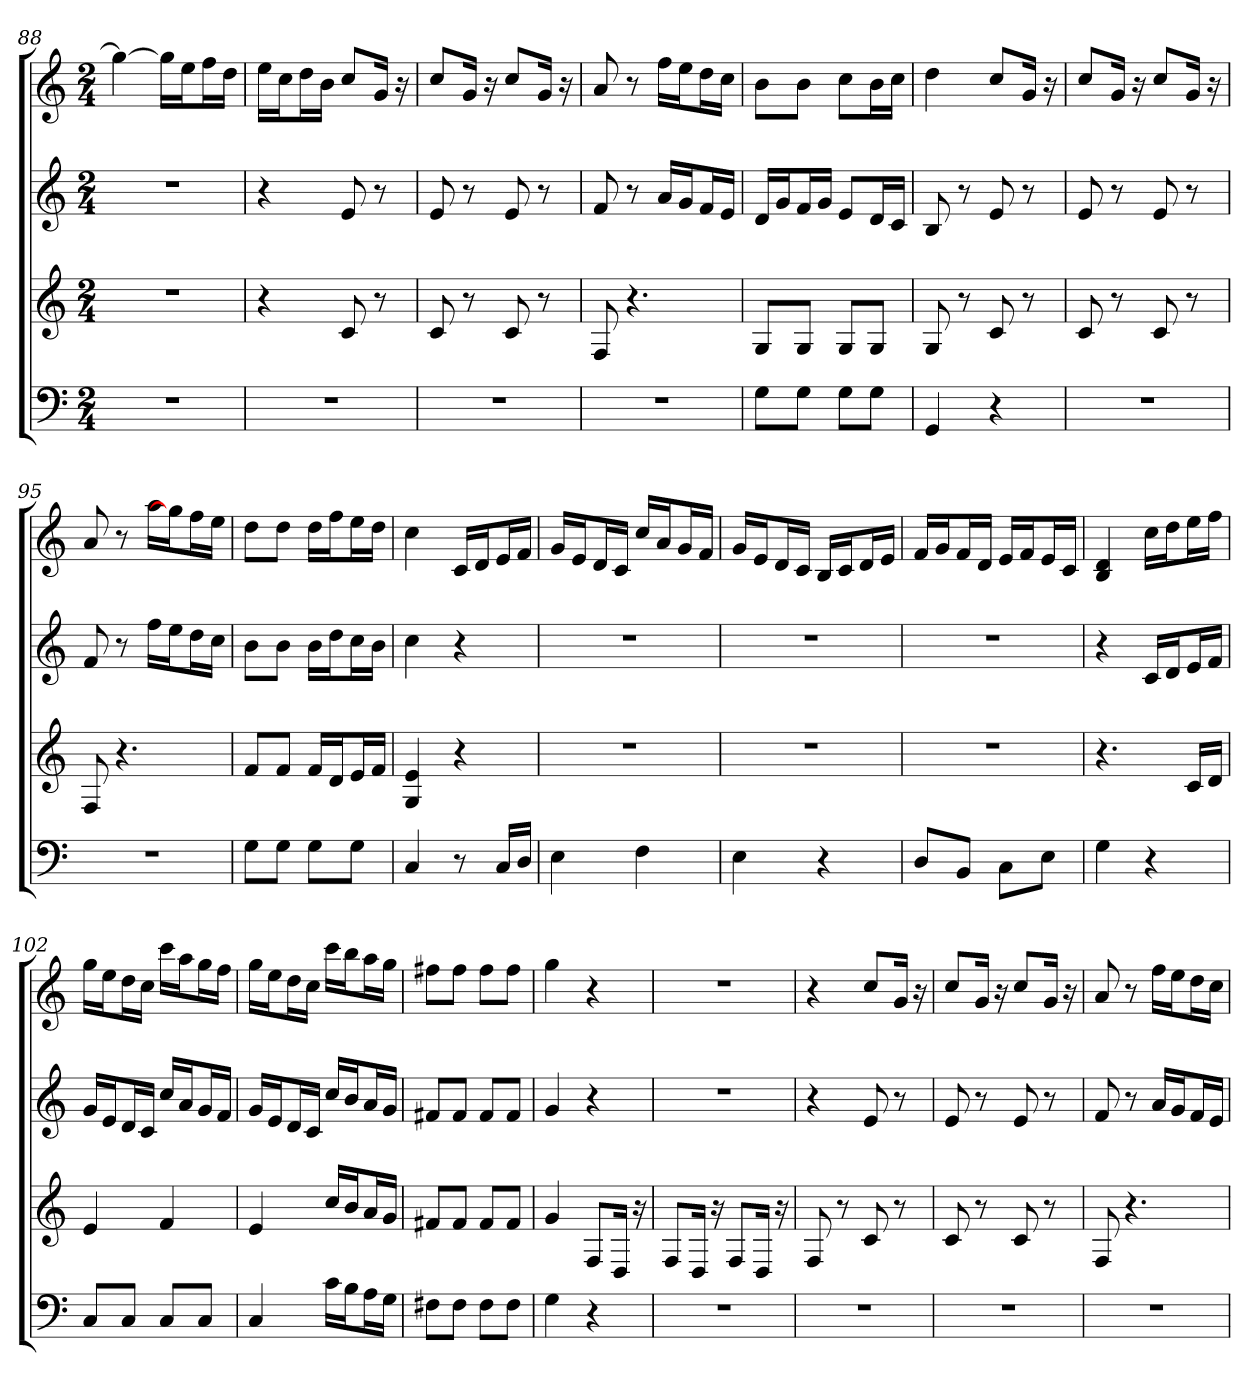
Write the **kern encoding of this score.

**kern	**kern	**kern	**kern
*part4	*part3	*part2	*part1
*staff4	*staff3	*staff2	*staff1
*k[]	*k[]	*k[]	*k[]
*C:	*C:	*C:	*C:
*M2/4	*M2/4	*M2/4	*M2/4
=88	=88	=88	=88
2r	2r	2r	4gg_
.	.	.	16ggLL]
.	.	.	16eeJ
.	.	.	16ffL
.	.	.	16ddJJ
=89	=89	=89	=89
2r	4r	4r	16eeLL
.	.	.	16ccJ
.	.	.	16ddL
.	.	.	16bJJ
.	8c	8e	8ccL
.	8r	8r	16gJk
.	.	.	16r
=90	=90	=90	=90
2r	8c	8e	8ccL
.	8r	8r	16gJk
.	.	.	16r
.	8c	8e	8ccL
.	8r	8r	16gJk
.	.	.	16r
=91	=91	=91	=91
2r	8F	8f	8a
.	4.r	8r	8r
.	.	16aLL	16ffLL
.	.	16gJ	16eeJ
.	.	16fL	16ddL
.	.	16eJJ	16ccJJ
=92	=92	=92	=92
8GL	8GL	16dLL	8bL
.	.	16gJ	.
8GJ	8GJ	16fL	8bJ
.	.	16gJJ	.
8GL	8GL	8eL	8ccL
8GJ	8GJ	16dL	16bL
.	.	16cJJ	16ccJJ
=93	=93	=93	=93
4GG	8G	8B	4dd
.	8r	8r	.
4r	8c	8e	8ccL
.	8r	8r	16gJk
.	.	.	16r
=94	=94	=94	=94
2r	8c	8e	8ccL
.	8r	8r	16gJk
.	.	.	16r
.	8c	8e	8ccL
.	8r	8r	16gJk
.	.	.	16r
=95	=95	=95	=95
2r	8F	8f	8a
.	4.r	8r	8r
.	.	16ffLL	16aaLL
.	.	16eeJ	16ggJ]
.	.	16ddL	16ffL
.	.	16ccJJ	16eeJJ
=96	=96	=96	=96
8GL	8fL	8bL	8ddL
8GJ	8fJ	8bJ	8ddJ
8GL	16fLL	16bLL	16ddLL
.	16dJ	16ddJ	16ffJ
8GJ	16eL	16ccL	16eeL
.	16fJJ	16bJJ	16ddJJ
=97	=97	=97	=97
4C	4G 4e	4cc	4cc
8r	4r	4r	16cLL
.	.	.	16dJ
16CLL	.	.	16eL
16DJJ	.	.	16fJJ
=98	=98	=98	=98
4E	2r	2r	16gLL
.	.	.	16eJ
.	.	.	16dL
.	.	.	16cJJ
4F	.	.	16ccLL
.	.	.	16aJ
.	.	.	16gL
.	.	.	16fJJ
=99	=99	=99	=99
4E	2r	2r	16gLL
.	.	.	16eJ
.	.	.	16dL
.	.	.	16cJJ
4r	.	.	16BLL
.	.	.	16cJ
.	.	.	16dL
.	.	.	16eJJ
=100	=100	=100	=100
8DL	2r	2r	16fLL
.	.	.	16gJ
8BBJ	.	.	16fL
.	.	.	16dJJ
8CL	.	.	16eLL
.	.	.	16fJ
8EJ	.	.	16eL
.	.	.	16cJJ
=101	=101	=101	=101
4G	4.r	4r	4B 4d
4r	.	16cLL	16ccLL
.	.	16dJ	16ddJ
.	16cLL	16eL	16eeL
.	16dJJ	16fJJ	16ffJJ
=102	=102	=102	=102
8CL	4e	16gLL	16ggLL
.	.	16eJ	16eeJ
8CJ	.	16dL	16ddL
.	.	16cJJ	16ccJJ
8CL	4f	16ccLL	16cccLL
.	.	16aJ	16aaJ
8CJ	.	16gL	16ggL
.	.	16fJJ	16ffJJ
=103	=103	=103	=103
4C	4e	16gLL	16ggLL
.	.	16eJ	16eeJ
.	.	16dL	16ddL
.	.	16cJJ	16ccJJ
16cLL	16ccLL	16ccLL	16cccLL
16BJ	16bJ	16bJ	16bbJ
16AL	16aL	16aL	16aaL
16GJJ	16gJJ	16gJJ	16ggJJ
=104	=104	=104	=104
8F#XL	8f#XL	8f#XL	8ff#XL
8F#J	8f#J	8f#J	8ff#J
8F#L	8f#L	8f#L	8ff#L
8F#J	8f#J	8f#J	8ff#J
=105	=105	=105	=105
4G	4g	4g	4gg
4r	8FL	4r	4r
.	16DJk	.	.
.	16r	.	.
=106	=106	=106	=106
2r	8FL	2r	2r
.	16DJk	.	.
.	16r	.	.
.	8FL	.	.
.	16DJk	.	.
.	16r	.	.
=107	=107	=107	=107
2r	8F	4r	4r
.	8r	.	.
.	8c	8e	8ccL
.	8r	8r	16gJk
.	.	.	16r
=108	=108	=108	=108
2r	8c	8e	8ccL
.	8r	8r	16gJk
.	.	.	16r
.	8c	8e	8ccL
.	8r	8r	16gJk
.	.	.	16r
=109	=109	=109	=109
2r	8F	8f	8a
.	4.r	8r	8r
.	.	16aLL	16ffLL
.	.	16gJ	16eeJ
.	.	16fL	16ddL
.	.	16eJJ	16ccJJ
=	=	=	=
*-	*-	*-	*-
